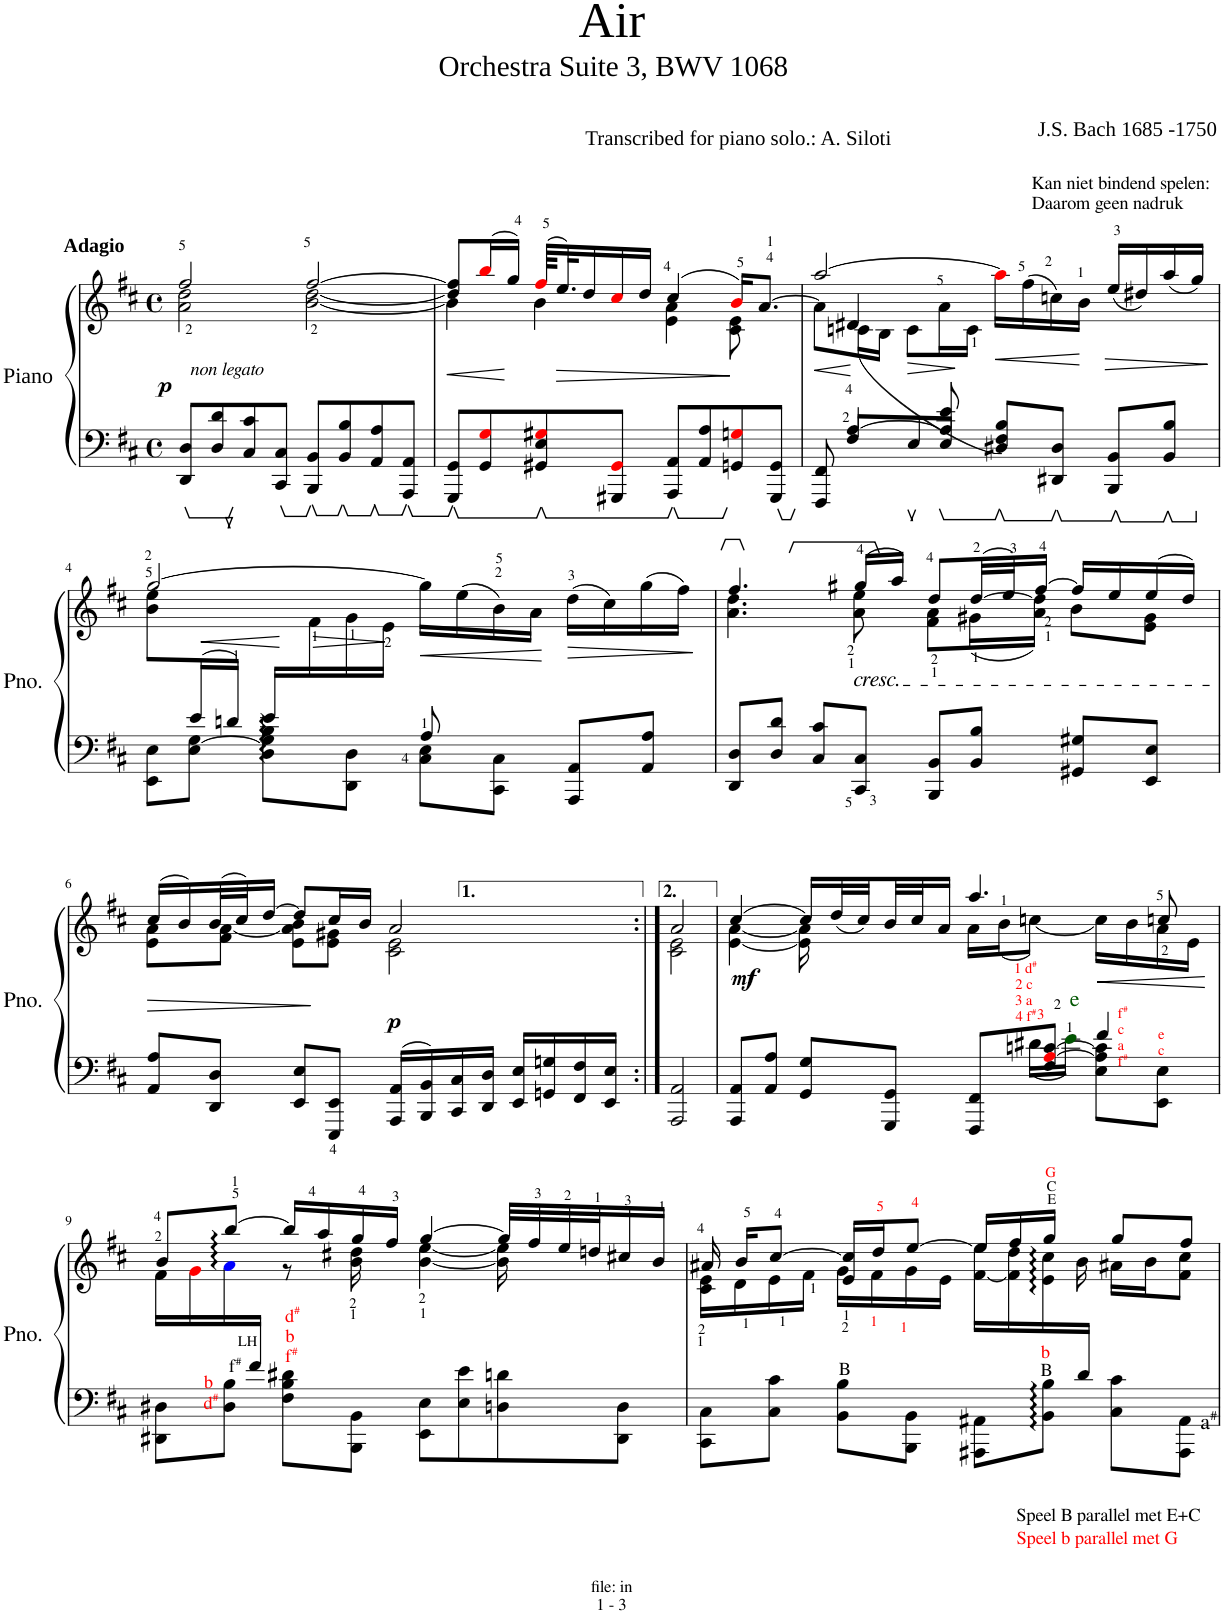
**kern	**kern	**dynam
*part1	*part1	*part1
*staff2	*staff1	*staff1/2
*I"Piano	*	*
*I'Pno.	*	*
*stria5	*stria5	*
*clefF4	*clefG2	*
*k[f#c#]	*k[f#c#]	*
*M4/4	*M4/4	*
*met(c)	*met(c)	*
=1	=1	=1
*	*^	*
!	!LO:TX:a:B:t=Adagio	!	!
!LO:TX:a:i:t=non legato	!	!	!
!	!	!	!LO:DY:a=2
8DD/ 8D/L	2a\ 2dd\	2ff#/	p
8D/ 8d/	.	.	.
8C#/ 8c#/	.	.	.
8CC#/ 8C#/J	.	.	.
8BBB/ 8BB/L	[2b\ [2dd\	[2ff#/	.
8BB/ 8B/	.	.	.
8AA/ 8A/	.	.	.
8AAA/ 8AA/J	.	.	.
=2	=2	=2	=2
!	!	!	!LO:HP:b
8GGG/ 8GG/L	8dd/] 8ff#/]L	4b\]	<
8GG/ 8Gi/	(16bbi/L	.	.
.	16gg/JJ)	.	.
8GG#X/ 8E/ 8G#Xi/	(64ff#i/KLLL	4b\	.
!	!	!	!LO:HP:b
.	32.ee/L)	.	>
.	16dd/	.	.
8GGG#X/ 8GG#i/J	16cc#i/	.	.
.	16dd/JJ	.	.
8AAA/ 8AA/L	(4cc#/	4e\ 4a\	.
8AA/ 8A/	.	.	.
8GGn/ 8Gni/	16bi/KL)	8c#\ 8e\	.
.	[8.a/J	.	.
8GGG#/ 8GG/J	.	8ryy	.
*	*v	*v	*
.	.	[ ]
=3	=3	=3
*^	*^	*
*	*	*	*^	*
8FFF#/ 8FF#/	8ryy	[2aa/	8a\L]	8ryy	.
8F#/L	[4A/	.	(16cn\L	4d#X/	.
.	.	.	16B\JJ	.	.
8E/	.	.	8c\L	.	.
8E/J	8A/] 8e/	.	16a\L	2ryy	.
.	.	.	16c>\JJ	.	.
!	!	!LO:TX:a:t=Kan niet bindend spelen&colon;	!	!	!
!	!	!LO:TX:a:t=Daarom geen nadruk	!	!	!
!	!	!	!	!	!LO:HP:b
8D#X/ 8F#/ 8B/L)	2ryy	16aai\LL]	4ryy	.	<
.	.	(16ff#\	.	.	.
8DD#X/ 8D#/J	.	16ccn\)	.	.	.
.	.	16b\JJ	.	.	.
!	!	!	!	!	!LO:HP:b
8BBB/ 8BB/L	.	16ryy	(16ee/LL	.	>
.	.	16ryy	16dd#X/)	.	.
8BB/ 8B/J	.	16ryy	(16aa/	8ryy	.
.	.	16ryy	16gg/JJ)	.	.
*v	*v	*	*	*	*
*	*v	*v	*v	*
.	.	[ ]
!!LO:LB:g=z
=4	=4	=4
*^	*^	*
*	*^	*	*	*
8ryy	8EE\ 8E\L	2ryy	[2gg/	8b\ 8ee\L	.
16e/L	8E\ [8G\J	.	.	8.ryy	.
16dn/JJ	.	.	.	.	.
16e/LL	8D\ 8G\] 8B\L	.	.	.	.
2ryy	.	.	.	16f#>\	.
.	8DD\ 8D\J	.	.	16g>\	.
.	.	.	.	16e>\JJ	.
!	!	!	!	!	!LO:HP:b
.	8C#\> 8E\>L	8A/	16gg\LL]	2ryy	<
.	.	.	(16ee\	.	.
.	8CC#\ 8C#\J	4.ryy	16b\)	.	.
.	.	.	16a\JJ	.	.
!	!	!	!	!	!LO:HP:b
.	8AAA/ 8AA/L	.	(16dd\LL	.	>
8.ryy	.	.	16cc#\)	.	.
.	8AA/ 8A/J	.	(16gg\	.	.
.	.	.	16ff#\JJ)	.	.
*v	*v	*v	*	*	*
*	*v	*v	*
.	.	[ ]
=5	=5	=5
*	*^	*
8DD/ 8D/L	4.ff#/	4.a\ 4.dd\	.
8D/ 8d/J	.	.	.
8C#/ 8c#/L	.	.	.
!	!LO:TX:b:i:t=cresc.	!	!
8CC#/ 8C#/J	(16gg#X/LL	8a\ 8ee\	.
.	16aa/JJ)	.	.
8BBB/ 8BB/L	8dd/L	8f#\ 8a\L	.
8BB/ 8B/J	([32dd/LL	(16g#X\L	.
.	32ee/J)	.	.
.	[16ff#/JJ	16a\ 16dd\]JJ)	.
8GG#X/ 8G#X/L	16ff#/LL]	8b\L	.
.	16ee/	.	.
8EE/ 8E/J	(16ee/	8e\ 8g#\J	.
.	16dd/JJ)	.	.
!!LO:LB:g=z	!!
=6	=6	=6	=6
!	!	!	!LO:HP:b
8AA/ 8A/L	(16cc#/LL	8e\ 8a\L	>
.	16b/)	.	.
8DD/ 8D/J	(32b/L	8f#\ [8a\J	.
.	32cc#/J)	.	.
.	[16dd/JJ	.	.
8EE/ 8E/L	8dd/L]	8e\ 8a\] 8b\L	.
8EEE/ 8EE/J	16cc#/L	8e\ 8g#X\J	.
.	16b/JJ	.	.
!	!	!	!LO:DY:a=2
16AAA/ 16AA/LL	2a/	2c#\ 2e\	p
16BBB/ 16BB/	.	.	.
16CC#/ 16C#/	.	.	.
16DD/ 16D/JJ	.	.	.
16EE/ 16E/LL	.	.	.
16GGn/ 16Gn/	.	.	.
16FF#/ 16F#/	.	.	.
16EE/ 16E/JJ	.	.	.
*	*v	*v	*
.	.	]
=7:|!	=7:|!	=7:|!
*	*^	*
2AAA/ 2AA/	2a/	2c#\ 2e\	.
=8	=8	=8	=8
*^	*	*	*
!	!	!	!	!LO:DY:a=2
8AAA/ 8AA/L	8ryy	[4cc#/	[4e\ [4a\	mf
*v	*v	*	*	*
8AA/ 8A/J	.	.	.
8GG/ 8G/L	16cc#/LL]	16e\] 16a\]	.
.	(32dd/L	8.ryy	.
.	32cc#/)	.	.
8GGG/ 8GG/J	32b/	.	.
.	32cc#/J	.	.
.	16a/JJ	.	.
8FFF#/ 8FF#/L	4.aa/	16a\LL	.
.	.	(16b\J	.
*^	*	*	*
!LO:TX:a:color=#FF0000:t=1 d	!	!	!	!
!LO:TX:a:t=#	!	!	!	!
!LO:TX:a:t=2 c	!	!	!	!
!LO:TX:a:t=3 a	!	!	!	!
!LO:TX:a:t=4 f	!	!	!	!
!LO:TX:a:t=#	!	!	!	!
8F#/ [8Ai/ [8cn/J	16d#X\LL	.	[8ccn\J)	.
!	!LO:TX:a:color=#005500:t=e	!	!	!
.	16ej\JJ	.	.	.
!LO:TX:a:color=#FF0000:t=f	!	!	!	!
!LO:TX:a:t=#	!	!	!	!
!LO:TX:a:t=c	!	!	!	!
!LO:TX:a:t=a	!	!	!	!
!LO:TX:a:t=f	!	!	!	!
!LO:TX:a:t=#	!	!	!	!
8E\ 8A\] 8c\]L	4f#/	.	16cc\LL]	.
.	.	.	16b\	.
!LO:TX:a:color=#FF0000:t=e	!	!	!	!
!LO:TX:a:t=c	!	!	!	!
8EE\ 8E\J	.	8ccn/	16a>\	.
.	.	.	16e\JJ	.
!!LO:LB:g=z	!!
=9	=9	=9	=9	=9
8.ryy	8DD#X\ 8D#X\L	8b/L	16f#\LL	.
.	.	.	16gi\	.
!	!LO:TX:a:color=#FF0000:t=b	!	!	!
!	!LO:TX:a:t=d	!	!	!
!	!LO:TX:a:t=#	!	!	!
.	8D#\ 8B\J	[8bb/J	16aZ\	.
!	!	!	!LO:TX:b:t=f	!
!	!	!	!LO:TX:b:t=#	!
!	!	!	!LO:TX:b:t=LH	!
16f#/JJ	.	.	16ryy	.
!LO:TX:a:color=#FF0000:t=d	!	!	!	!
!LO:TX:a:t=#	!	!	!	!
!LO:TX:a:t=b	!	!	!	!
!LO:TX:a:t=f	!	!	!	!
!LO:TX:a:t=#	!	!	!	!
2.ryy	8F#\ 8B\ 8d#X\L	16bb/LL]	8r	.
.	.	16aa/	.	.
.	8BBB\ 8BB\J	16gg/	16b\ 16dd#X\	.
.	.	16ff#/JJ	16ryy	.
.	8EE\ 8E\L	[4gg/	[4b\ [4ee\	.
.	8E\ 8e\	.	.	.
.	8Dn\ 8dn\	32gg/LLL]	16b\] 16ee\]	.
.	.	32ff#/	.	.
.	.	32ee/	8.ryy	.
.	.	32ddn/J	.	.
.	8DD#\ 8D\J	16cc#X/	.	.
.	.	16b/JJ	.	.
=10	=10	=10	=10	=10
*	*	*	*^	*
8.ryy	8CC#\ 8C#\L	16ryy	16c#\ 16e\LL	16a#X/	.
.	.	16b/KL	16d\	2...ryy	.
.	8C#\ 8c#\J	[8cc#/J	16e\	.	.
.	.	.	16f#\JJ	.	.
!	!LO:TX:a:t=B	!	!	!	!
.	8BB\ 8B\L	16e/< 16cc#/]<LL	16g\LL	.	.
.	.	16dd/J	16f#\	.	.
.	8BBB\ 8BB\J	[8ee/J	16g\	.	.
.	.	.	16e\JJ	.	.
.	8AAA#X\ 8AA#X\L	[16f#\ 16ee\]LL	16ee/LL	.	.
.	.	16f#\] 16dd\	16ff#/	.	.
!	!	!LO:TX:a:t=E	!	!	!
!	!	!LO:TX:a:t=C	!	!	!
!	!	!LO:TX:a:color=#FF0000:t=G	!	!	!
!	!LO:TX:a:t=B	!	!	!	!
!	!LO:TX:a:color=#FF0000:t=b	!	!	!	!
!	!LO:TX:b:t=Speel B parallel met E+C	!	!	!	!
!	!LO:TX:b:color=#FF0000:t=Speel b parallel met G	!	!	!	!
.	8BB\: 8B\:J	16e\ 16cc#\	16gg/JJ	.	.
16d/JJ	.	16ryy	16b\	.	.
4ryy	8C#\ 8c#\L	8gg/L	16a#X\LL	.	.
.	.	.	16b\J	.	.
!	!LO:TX:a:t=a	!	!	!	!
!	!LO:TX:a:t=#	!	!	!	!
.	8AAA#\ 8AA#\J	8ff#/J	8f#\ 8cc#\J	.	.
*v	*v	*	*	*	*
*	*v	*v	*v	*
=	=	=
*-	*-	*-
